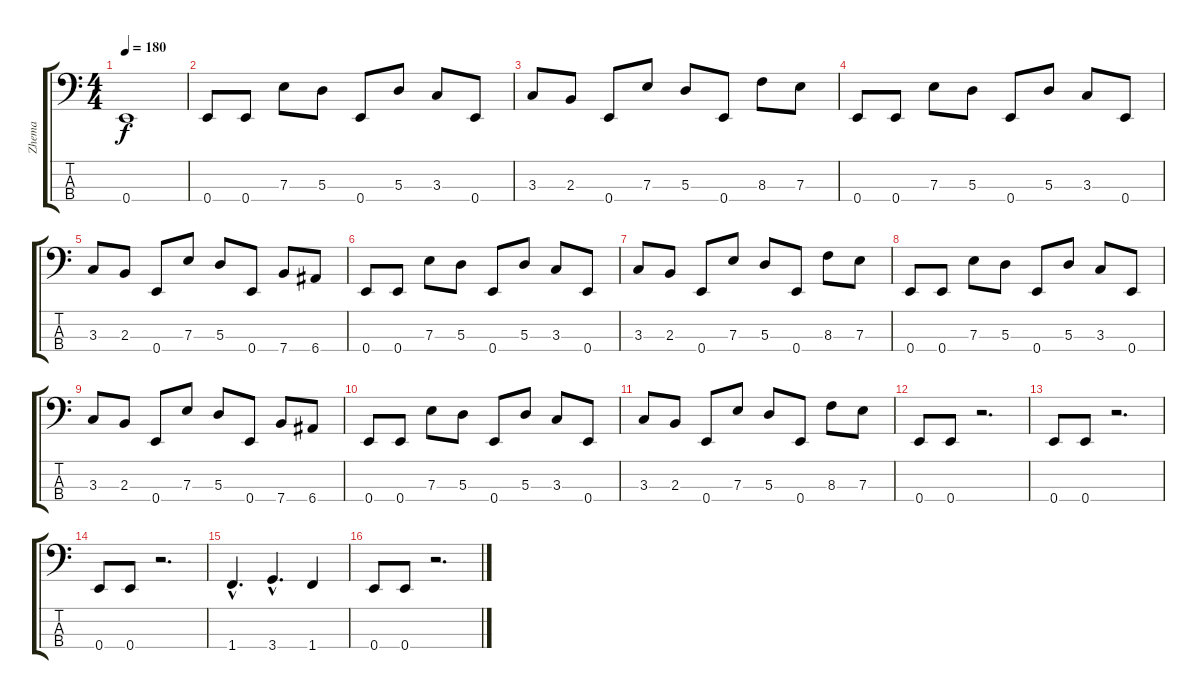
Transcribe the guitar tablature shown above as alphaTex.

\track ("Zhema" "Zhema") {instrument electricbasspick}
\staff {score tabs}
\tuning (G2 D2 A1 E1) {hide}
\ts (4 4)
\tempo 180
\clef f4
\ks c
0.4{t}.1{dy f} |
0.4.8 0.4.8 7.3.8 5.3.8 0.4.8 5.3.8 3.3.8 0.4.8 |
3.3.8 2.3.8 0.4.8 7.3.8 5.3.8 0.4.8 8.3.8 7.3.8 |
0.4.8 0.4.8 7.3.8 5.3.8 0.4.8 5.3.8 3.3.8 0.4.8 |
3.3.8 2.3.8 0.4.8 7.3.8 5.3.8 0.4.8 7.4.8 6.4.8 |
0.4.8 0.4.8 7.3.8 5.3.8 0.4.8 5.3.8 3.3.8 0.4.8 |
3.3.8 2.3.8 0.4.8 7.3.8 5.3.8 0.4.8 8.3.8 7.3.8 |
0.4.8 0.4.8 7.3.8 5.3.8 0.4.8 5.3.8 3.3.8 0.4.8 |
3.3.8 2.3.8 0.4.8 7.3.8 5.3.8 0.4.8 7.4.8 6.4.8 |
0.4.8 0.4.8 7.3.8 5.3.8 0.4.8 5.3.8 3.3.8 0.4.8 |
3.3.8 2.3.8 0.4.8 7.3.8 5.3.8 0.4.8 8.3.8 7.3.8 |
0.4.8 0.4.8 r.2{d} |
0.4.8 0.4.8 r.2{d} |
0.4.8 0.4.8 r.2{d} |
1.4{hac}.4{d} 3.4{hac}.4{d} 1.4.4 |
0.4.8 0.4.8 r.2{d}
